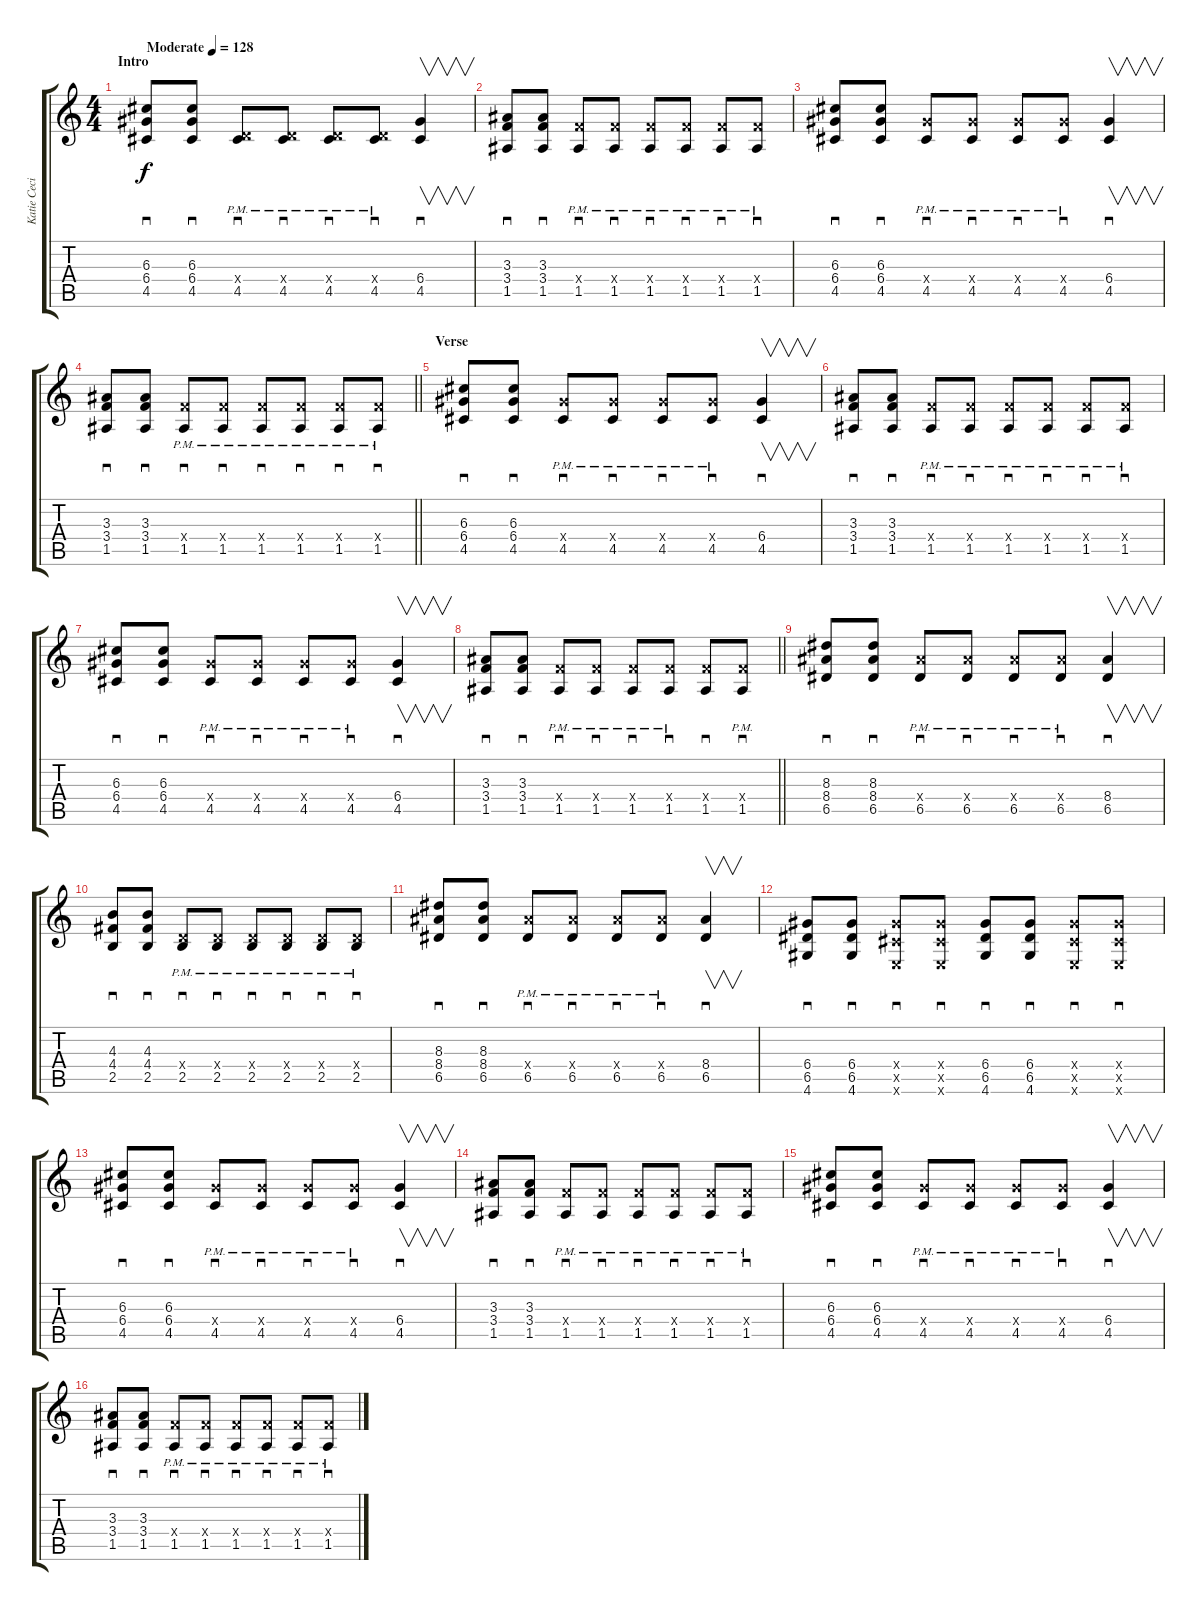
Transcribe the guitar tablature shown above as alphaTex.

\track ("Katie Cecil" "Katie Ceci") {instrument overdrivenguitar}
\staff {score tabs}
\tuning (E4 B3 G3 D3 A2 E2) {hide}
\ts (4 4)
\section ("" "Intro")
\tempo (128 "Moderate")
\clef g2
\ks c
(6.3 6.4 4.5).8{sd dy f instrument overdrivenguitar} (6.3 6.4 4.5).8{sd} (0.4{x} 4.5{pm}).8{sd} (0.4{x} 4.5{pm}).8{sd} (0.4{x} 4.5{pm}).8{sd} (0.4{x} 4.5{pm}).8{sd} (6.4 4.5).4{v sd} |
(3.3 3.4 1.5).8{sd} (3.3 3.4 1.5).8{sd} (3.4{x} 1.5{pm}).8{sd} (3.4{x} 1.5{pm}).8{sd} (3.4{x} 1.5{pm}).8{sd} (3.4{x} 1.5{pm}).8{sd} (3.4{x} 1.5{pm}).8{sd} (3.4{x} 1.5{pm}).8{sd} |
(6.3 6.4 4.5).8{sd} (6.3 6.4 4.5).8{sd} (6.4{pm x} 4.5{pm}).8{sd} (6.4{pm x} 4.5).8{sd} (6.4{pm x} 4.5{pm}).8{sd} (6.4{pm x} 4.5{pm}).8{sd} (6.4 4.5).4{v sd} |
\barLineRight lightlight
(3.3 3.4 1.5).8{sd} (3.3 3.4 1.5).8{sd} (3.4{x} 1.5{pm}).8{sd} (3.4{x} 1.5{pm}).8{sd} (3.4{x} 1.5{pm}).8{sd} (3.4{x} 1.5{pm}).8{sd} (3.4{x} 1.5{pm}).8{sd} (3.4{x} 1.5{pm}).8{sd} |
\section ("" "Verse")
(6.3 6.4 4.5).8{sd} (6.3 6.4 4.5).8{sd} (6.4{pm x} 4.5{pm}).8{sd} (6.4{pm x} 4.5).8{sd} (6.4{pm x} 4.5{pm}).8{sd} (6.4{pm x} 4.5{pm}).8{sd} (6.4 4.5).4{v sd} |
(3.3 3.4 1.5).8{sd} (3.3 3.4 1.5).8{sd} (3.4{x} 1.5{pm}).8{sd} (3.4{x} 1.5{pm}).8{sd} (3.4{x} 1.5{pm}).8{sd} (3.4{x} 1.5{pm}).8{sd} (3.4{x} 1.5{pm}).8{sd} (3.4{x} 1.5{pm}).8{sd} |
(6.3 6.4 4.5).8{sd} (6.3 6.4 4.5).8{sd} (6.4{pm x} 4.5{pm}).8{sd} (6.4{pm x} 4.5).8{sd} (6.4{pm x} 4.5{pm}).8{sd} (6.4{pm x} 4.5{pm}).8{sd} (6.4 4.5).4{v sd} |
\barLineRight lightlight
(3.3 3.4 1.5).8{sd} (3.3 3.4 1.5).8{sd} (3.4{x} 1.5{pm}).8{sd} (3.4{x} 1.5{pm}).8{sd} (3.4{x} 1.5{pm}).8{sd} (3.4{x} 1.5{pm}).8{sd} (3.4{x} 1.5).8{sd} (3.4{x} 1.5{pm}).8{sd} |
(8.3 8.4 6.5).8{sd} (8.3 8.4 6.5).8{sd} (8.4{x} 6.5{pm}).8{sd} (8.4{x} 6.5{pm}).8{sd} (8.4{x} 6.5{pm}).8{sd} (8.4{x} 6.5{pm}).8{sd} (8.4 6.5).4{v sd} |
(4.3 4.4 2.5).8{sd} (4.3 4.4 2.5).8{sd} (0.4{x} 2.5{pm}).8{sd} (0.4{x} 2.5{pm}).8{sd} (0.4{x} 2.5{pm}).8{sd} (0.4{x} 2.5{pm}).8{sd} (0.4{x} 2.5{pm}).8{sd} (0.4{x} 2.5{pm}).8{sd} |
(8.3 8.4 6.5).8{sd} (8.3 8.4 6.5).8{sd} (8.4{x} 6.5{pm}).8{sd} (8.4{x} 6.5{pm}).8{sd} (8.4{x} 6.5{pm}).8{sd} (8.4{x} 6.5{pm}).8{sd} (8.4 6.5).4{v sd} |
(6.4 6.5 4.6).8{sd} (6.4 6.5 4.6).8{sd} (6.4{x} 4.5{x} 0.6{x}).8{sd} (6.4{x} 4.5{x} 0.6{x}).8{sd} (6.4 6.5 4.6).8{sd} (6.4 6.5 4.6).8{sd} (6.4{x} 4.5{x} 0.6{x}).8{sd} (6.4{x} 4.5{x} 0.6{x}).8{sd} |
(6.3 6.4 4.5).8{sd} (6.3 6.4 4.5).8{sd} (6.4{pm x} 4.5{pm}).8{sd} (6.4{pm x} 4.5).8{sd} (6.4{pm x} 4.5{pm}).8{sd} (6.4{pm x} 4.5{pm}).8{sd} (6.4 4.5).4{v sd} |
(3.3 3.4 1.5).8{sd} (3.3 3.4 1.5).8{sd} (3.4{x} 1.5{pm}).8{sd} (3.4{x} 1.5{pm}).8{sd} (3.4{x} 1.5{pm}).8{sd} (3.4{x} 1.5{pm}).8{sd} (3.4{x} 1.5{pm}).8{sd} (3.4{x} 1.5{pm}).8{sd} |
(6.3 6.4 4.5).8{sd} (6.3 6.4 4.5).8{sd} (6.4{pm x} 4.5{pm}).8{sd} (6.4{pm x} 4.5).8{sd} (6.4{pm x} 4.5{pm}).8{sd} (6.4{pm x} 4.5{pm}).8{sd} (6.4 4.5).4{v sd} |
(3.3 3.4 1.5).8{sd} (3.3 3.4 1.5).8{sd} (3.4{x} 1.5{pm}).8{sd} (3.4{x} 1.5{pm}).8{sd} (3.4{x} 1.5{pm}).8{sd} (3.4{x} 1.5{pm}).8{sd} (3.4{x} 1.5{pm}).8{sd} (3.4{x} 1.5{pm}).8{sd}
